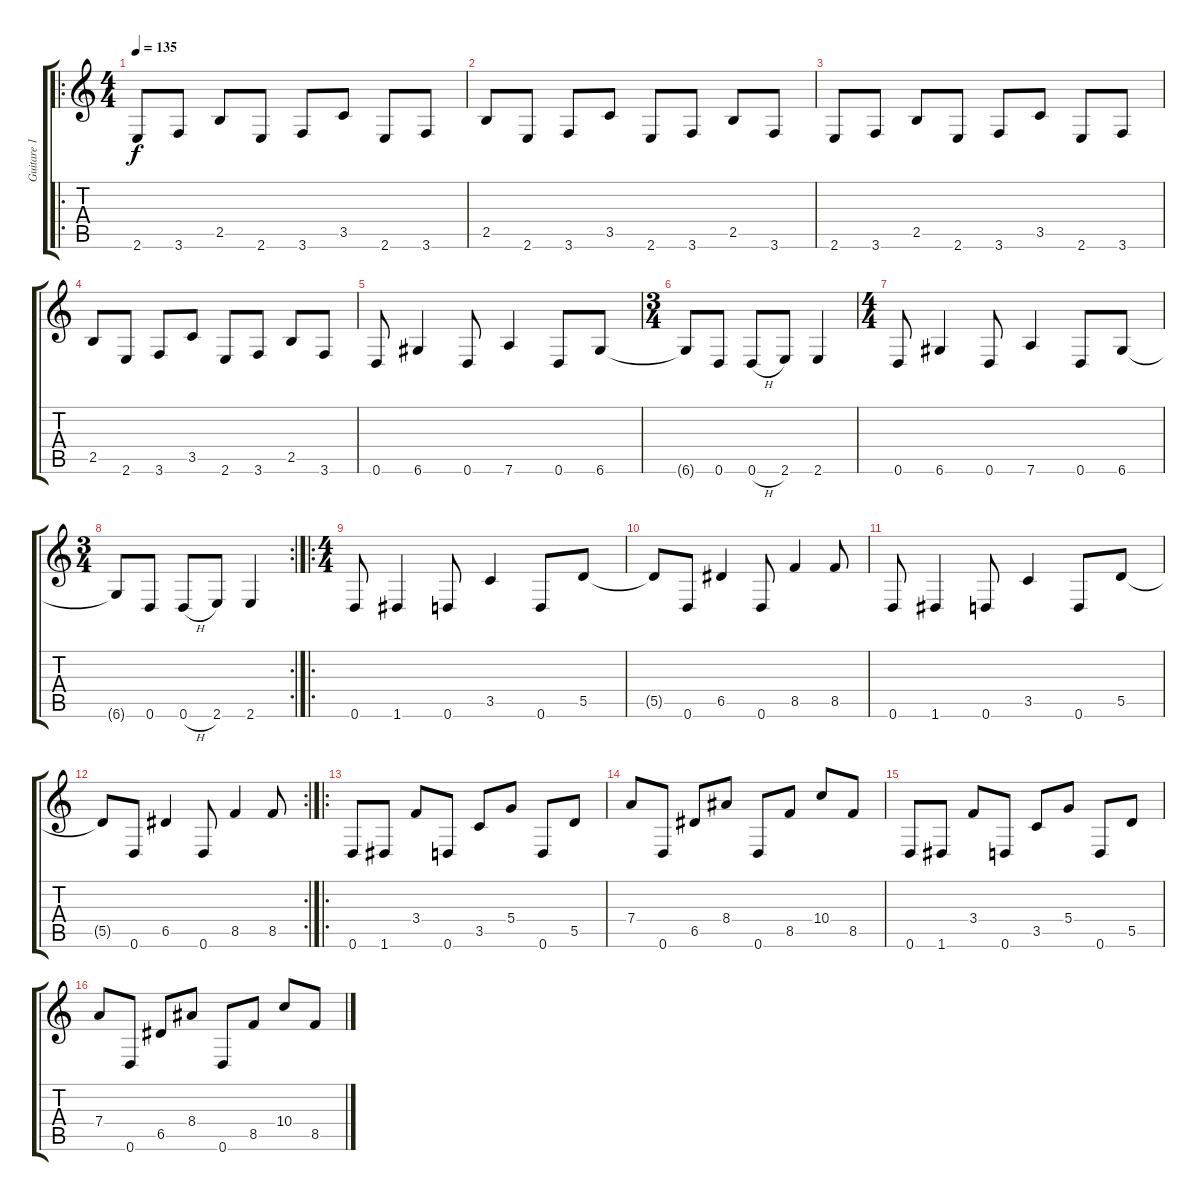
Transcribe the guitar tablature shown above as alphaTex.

\track ("Guitare 1" "Guitare 1") {instrument distortionguitar}
\staff {score tabs}
\tuning (E4 B3 G3 D3 A2 D2) {hide}
\ro
\ts (4 4)
\tempo 135
\clef g2
\ks c
2.6.8{dy f instrument distortionguitar} 3.6.8 2.5.8 2.6.8 3.6.8 3.5.8 2.6.8 3.6.8 |
2.5.8 2.6.8 3.6.8 3.5.8 2.6.8 3.6.8 2.5.8 3.6.8 |
2.6.8 3.6.8 2.5.8 2.6.8 3.6.8 3.5.8 2.6.8 3.6.8 |
2.5.8 2.6.8 3.6.8 3.5.8 2.6.8 3.6.8 2.5.8 3.6.8 |
0.6.8 6.6.4 0.6.8 7.6.4 0.6.8 6.6.8 |
\ts (3 4)
6.6{t}.8 0.6.8 0.6{h}.8 2.6.8 2.6.4 |
\ts (4 4)
0.6.8 6.6.4 0.6.8 7.6.4 0.6.8 6.6.8 |
\rc 2
\ts (3 4)
6.6{t}.8 0.6.8 0.6{h}.8 2.6.8 2.6.4 |
\ro
\ts (4 4)
0.6.8 1.6.4 0.6.8 3.5.4 0.6.8 5.5.8 |
5.5{t}.8 0.6.8 6.5.4 0.6.8 8.5.4 8.5.8 |
0.6.8 1.6.4 0.6.8 3.5.4 0.6.8 5.5.8 |
\rc 2
5.5{t}.8 0.6.8 6.5.4 0.6.8 8.5.4 8.5.8 |
\ro
0.6.8 1.6.8 3.4.8 0.6.8 3.5.8 5.4.8 0.6.8 5.5.8 |
7.4.8 0.6.8 6.5.8 8.4.8 0.6.8 8.5.8 10.4.8 8.5.8 |
0.6.8 1.6.8 3.4.8 0.6.8 3.5.8 5.4.8 0.6.8 5.5.8 |
7.4.8 0.6.8 6.5.8 8.4.8 0.6.8 8.5.8 10.4.8 8.5.8
